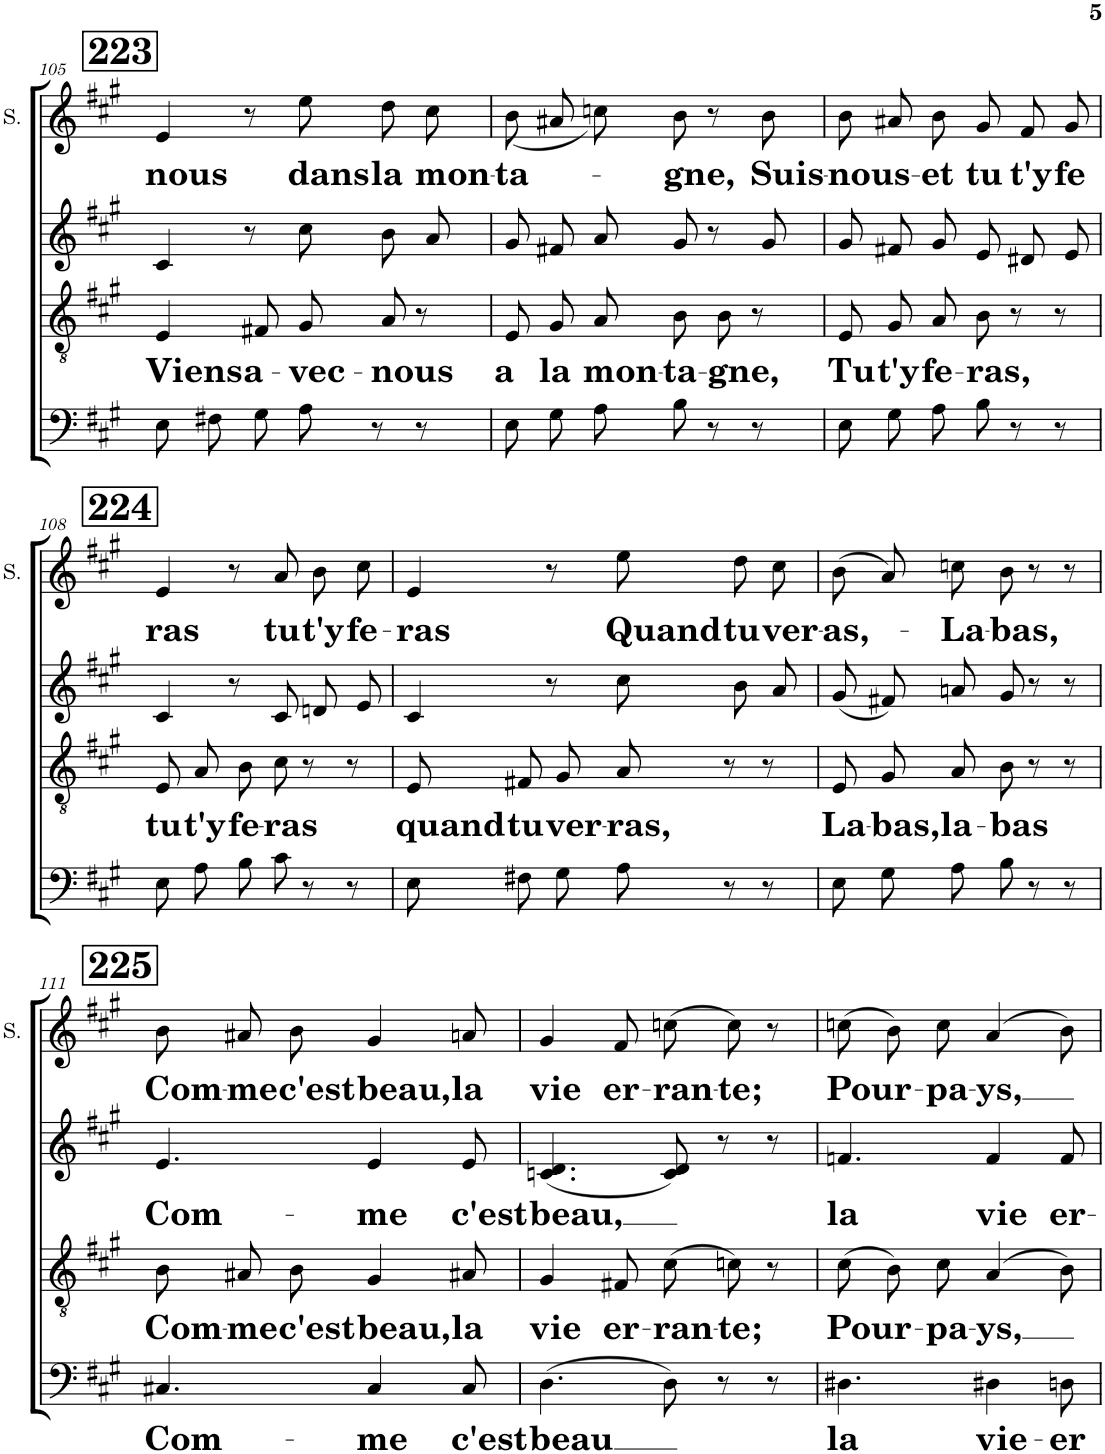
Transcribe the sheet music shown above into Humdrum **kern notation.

**kern	**text	**kern	**text	**kern	**text	**kern	**text
*part4	*part4	*part3	*part3	*part2	*part2	*part1	*part1
*staff4	*staff4	*staff3	*staff3	*staff2	*staff2	*staff1	*staff1
*I"Bass	*	*I"Tenor	*	*I"Alto	*	*I"Soprano	*
*	*	*	*	*	*	*I'S.	*
!!LO:PB:g=z
*clefF4	*	*clefGv2	*	*clefG2	*	*clefG2	*
*k[f#c#g#]	*	*k[f#c#g#]	*	*k[f#c#g#]	*	*k[f#c#g#]	*
*M6/8	*	*M6/8	*	*M6/8	*	*M6/8	*
!!LO:REH:place=s1:a:B:cj:fs=18:t=223
=105	=105	=105	=105	=105	=105	=105	=105
!	!	!	!LO:LY:b	!	!	!	!LO:LY:b
8E\L	.	4E/	Viens	4c#/	.	4e/	nous
8F#X\	.	.	.	.	.	.	.
!	!	!	!LO:LY:b	!	!	!	!
8G#\J	.	8F#X/	a-	8r	.	8r	.
!	!	!	!LO:LY:b	!	!	!	!LO:LY:b
8A\	.	8G#/L	-vec-	8cc#\L	.	8ee\L	dans
!	!	!	!LO:LY:b	!	!	!	!LO:LY:b
8r	.	8A/J	-nous	8b\	.	8dd\	la
!	!	!	!	!	!	!	!LO:LY:b
8r	.	8r	.	8a\J	.	8cc#\J	mon-
=106	=106	=106	=106	=106	=106	=106	=106
!	!	!	!LO:LY:b	!	!	!	!LO:LY:b
8E\L	.	8E/L	a	8g#/L	.	(<8b\L	-ta-
!	!	!	!LO:LY:b	!	!	!	!
8G#\	.	8G#/	la	8f#X/	.	8a#X\)	.
!	!	!	!LO:LY:b	!	!	!	!
8A\J	.	8A/J	mon-	8a/J	.	8ccn\J	.
!	!	!	!LO:LY:b	!	!	!	!LO:LY:b
8B\	.	8B\L	-ta-	8g#/	.	8b\	-gne,
!	!	!	!LO:LY:b	!	!	!	!
8r	.	8B\J	-gne,	8r	.	8r	.
!	!	!	!	!	!	!	!LO:LY:b
8r	.	8r	.	8g#/	.	8b\	Suis-
=107	=107	=107	=107	=107	=107	=107	=107
!	!	!	!LO:LY:b	!	!	!	!LO:LY:b
8E\L	.	8E/L	Tu	8g#/L	.	8b\L	-nous-
!	!	!	!LO:LY:b	!	!	!	!
8G#\	.	8G#/	t'y	8f#X/	.	8a#X\	.
!	!	!	!LO:LY:b	!	!	!	!LO:LY:b
8A\J	.	8A/J	fe-	8g#/J	.	8b\J	-et
!	!	!	!LO:LY:b	!	!	!	!LO:LY:b
8B\	.	8B\	-ras,	8e/L	.	8g#/L	tu
!	!	!	!	!	!	!	!LO:LY:b
8r	.	8r	.	8d#X/	.	8f#/	t'y
!	!	!	!	!	!	!	!LO:LY:b
8r	.	8r	.	8e/J	.	8g#/J	fe
!!LO:LB:g=z
!!LO:REH:place=s1:a:B:cj:fs=18:t=224
=108	=108	=108	=108	=108	=108	=108	=108
!	!	!	!LO:LY:b	!	!	!	!LO:LY:b
8E\L	.	8E/L	tu	4c#/	.	4e/	ras
!	!	!	!LO:LY:b	!	!	!	!
8A\	.	8A/	t'y	.	.	.	.
!	!	!	!LO:LY:b	!	!	!	!
8B\J	.	8B/J	fe-	8r	.	8r	.
!	!	!	!LO:LY:b	!	!	!	!LO:LY:b
8c#\	.	8c#\	-ras	8c#/L	.	8a\L	tu
!	!	!	!	!	!	!	!LO:LY:b
8r	.	8r	.	8dn/	.	8b\	t'y
!	!	!	!	!	!	!	!LO:LY:b
8r	.	8r	.	8e/J	.	8cc#\J	fe-
=109	=109	=109	=109	=109	=109	=109	=109
!	!	!	!LO:LY:b	!	!	!	!LO:LY:b
8E\L	.	8E/L	quand	4c#/	.	4e/	-ras
!	!	!	!LO:LY:b	!	!	!	!
8F#X\	.	8F#X/	tu	.	.	.	.
!	!	!	!LO:LY:b	!	!	!	!
8G#\J	.	8G#/J	ver-	8r	.	8r	.
!	!	!	!LO:LY:b	!	!	!	!LO:LY:b
8A\	.	8A/	-ras,	8cc#\L	.	8ee\L	Quand
!	!	!	!	!	!	!	!LO:LY:b
8r	.	8r	.	8b\	.	8dd\	tu
!	!	!	!	!	!	!	!LO:LY:b
8r	.	8r	.	8a\J	.	8cc#\J	ver-
=110	=110	=110	=110	=110	=110	=110	=110
!	!	!	!LO:LY:b	!	!	!	!LO:LY:b
8E\L	.	8E/L	La-	(8g#/L	.	(8b\L	-as,-
!	!	!	!LO:LY:b	!	!	!	!
8G#\	.	8G#/	-bas,	8f#X/)	.	8a\)	.
!	!	!	!LO:LY:b	!	!	!	!LO:LY:b
8A\J	.	8A/J	la-	8an/J	.	8ccn\J	-La-
!	!	!	!LO:LY:b	!	!	!	!LO:LY:b
8B\	.	8B\	-bas	8g#/	.	8b\	-bas,
8r	.	8r	.	8r	.	8r	.
8r	.	8r	.	8r	.	8r	.
!!LO:LB:g=z
!!LO:REH:place=s1:a:B:cj:fs=18:t=225
=111	=111	=111	=111	=111	=111	=111	=111
!	!LO:LY:b	!	!LO:LY:b	!	!LO:LY:b	!	!LO:LY:b
4.C#X/	Com-	8B\L	Com-	4.e/	Com-	8b\L	Com-
!	!	!	!LO:LY:b	!	!	!	!LO:LY:b
.	.	8A#X\	-me	.	.	8a#X\	-me
!	!	!	!LO:LY:b	!	!	!	!LO:LY:b
.	.	8B\J	c'est	.	.	8b\J	c'est
!	!LO:LY:b	!	!LO:LY:b	!	!LO:LY:b	!	!LO:LY:b
4C#/	-me	4G#/	beau,	4e/	-me	4g#/	beau,
!	!LO:LY:b	!	!LO:LY:b	!	!LO:LY:b	!	!LO:LY:b
8C#/	c'est	8A#X/	la	8e/	c'est	8an/	la
=112	=112	=112	=112	=112	=112	=112	=112
!	!LO:LY:b	!	!LO:LY:b	!	!LO:LY:b	!	!LO:LY:b
(4.D\	beau	4G#/	vie	(4.cn/ 4.d/	beau,	4g#/	vie
!	!	!	!LO:LY:b	!	!	!	!LO:LY:b
.	.	8F#X/	er-	.	.	8f#/	er-
!	!	!	!LO:LY:b	!	!	!	!LO:LY:b
8D\)	.	(8c#\L	-ran-	8c/ 8d/)	.	(8ccn\L	-ran-
!	!	!	!LO:LY:b	!	!	!	!LO:LY:b
8r	.	8cn\J)	-te;	8r	.	8cc\J)	-te;
8r	.	8r	.	8r	.	8r	.
=113	=113	=113	=113	=113	=113	=113	=113
!	!LO:LY:b	!	!LO:LY:b	!	!LO:LY:b	!	!LO:LY:b
4.D#X\	la	(8c#\L	Pour-	4.fn/	la	(8ccn\L	Pour-
.	.	8B\)	.	.	.	8b\)	.
!	!	!	!LO:LY:b	!	!	!	!LO:LY:b
.	.	8c#\J	-pa-	.	.	8cc\J	-pa-
!	!LO:LY:b	!	!LO:LY:b	!	!LO:LY:b	!	!LO:LY:b
4D#X\	vie-	(4A/	-ys,	4f/	vie	(4a/	-ys,
!	!LO:LY:b	!	!	!	!LO:LY:b	!	!
8Dn\	-er	8B\)	.	8f/	er-	8b\)	.
=	=	=	=	=	=	=	=
*-	*-	*-	*-	*-	*-	*-	*-
